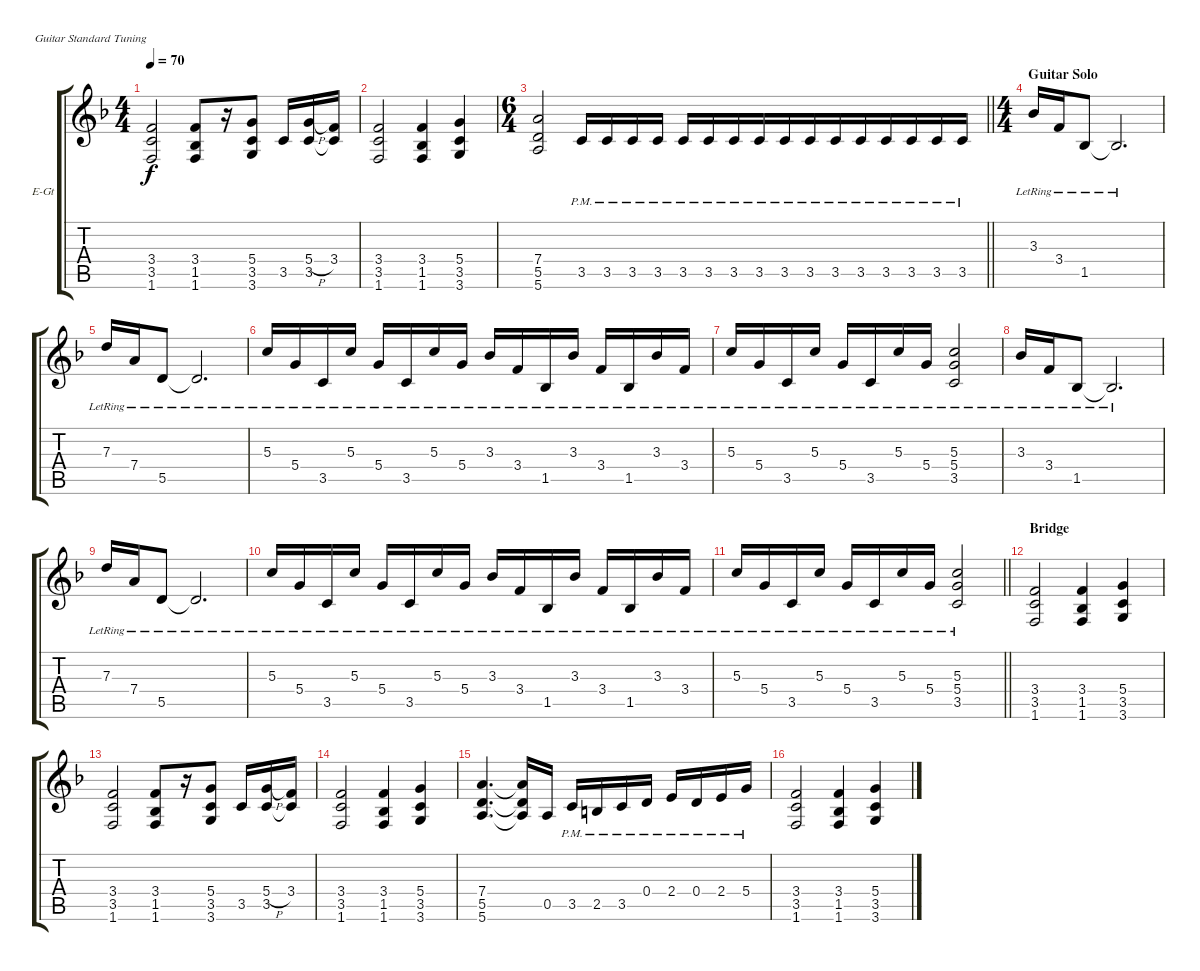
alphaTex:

\bracketExtendMode groupsimilarinstruments
\firstSystemTrackNameOrientation horizontal
\otherSystemsTrackNameOrientation horizontal
\track ("Гитара 3" "E-Gt") {instrument distortionguitar}
\staff {score tabs}
\tuning (E4 B3 G3 D3 A2 E2)
\ts (4 4)
\tempo 70
\clef g2
\ks dminor
(3.4 3.5 1.6).2{dy f} (3.4 1.5 1.6).8 r.16 (5.4 3.5 3.6).8 3.5.16 (5.4{h} 3.5).16 (3.4 3.5{t}).16 |
(3.4 3.5 1.6).2 (3.4 1.5 1.6).4 (5.4 3.5 3.6).4 |
\ts (6 4)
\beaming (8 6 6)
\barLineRight lightlight
(7.4 5.5 5.6).2 3.5{pm}.16 3.5{pm}.16 3.5{pm}.16 3.5{pm}.16 3.5{pm}.16 3.5{pm}.16 3.5{pm}.16 3.5{pm}.16 3.5{pm}.16 3.5{pm}.16 3.5{pm}.16 3.5{pm}.16 3.5{pm}.16 3.5{pm}.16 3.5{pm}.16 3.5{pm}.16 |
\ts (4 4)
\beaming (8 2 2 2 2)
\section ("" "Guitar Solo")
3.3{lr}.16 3.4{lr}.16 1.5{lr}.8 1.5{lr t}.2{d} |
7.3{lr}.16 7.4{lr}.16 5.5{lr}.8 5.5{lr t}.2{d} |
5.3{lr}.16 5.4{lr}.16 3.5{lr}.16 5.3{lr}.16 5.4{lr}.16 3.5{lr}.16 5.3{lr}.16 5.4{lr}.16 3.3{lr}.16 3.4{lr}.16 1.5{lr}.16 3.3{lr}.16 3.4{lr}.16 1.5{lr}.16 3.3{lr}.16 3.4{lr}.16 |
5.3{lr}.16 5.4{lr}.16 3.5{lr}.16 5.3{lr}.16 5.4{lr}.16 3.5{lr}.16 5.3{lr}.16 5.4{lr}.16 (5.3{lr} 5.4{lr} 3.5{lr}).2 |
3.3{lr}.16 3.4{lr}.16 1.5{lr}.8 1.5{lr t}.2{d} |
7.3{lr}.16 7.4{lr}.16 5.5{lr}.8 5.5{lr t}.2{d} |
5.3{lr}.16 5.4{lr}.16 3.5{lr}.16 5.3{lr}.16 5.4{lr}.16 3.5{lr}.16 5.3{lr}.16 5.4{lr}.16 3.3{lr}.16 3.4{lr}.16 1.5{lr}.16 3.3{lr}.16 3.4{lr}.16 1.5{lr}.16 3.3{lr}.16 3.4{lr}.16 |
\barLineRight lightlight
5.3{lr}.16 5.4{lr}.16 3.5{lr}.16 5.3{lr}.16 5.4{lr}.16 3.5{lr}.16 5.3{lr}.16 5.4{lr}.16 (5.3{lr} 5.4{lr} 3.5{lr}).2 |
\section ("" "Bridge")
(3.4 3.5 1.6).2 (3.4 1.5 1.6).4 (5.4 3.5 3.6).4 |
(3.4 3.5 1.6).2 (3.4 1.5 1.6).8 r.16 (5.4 3.5 3.6).8 3.5.16 (5.4{h} 3.5).16 (3.4 3.5{t}).16 |
(3.4 3.5 1.6).2 (3.4 1.5 1.6).4 (5.4 3.5 3.6).4 |
(7.4 5.5 5.6).4{d} (7.4{t} 5.5{t} 5.6{t}).16 0.5.16 3.5{pm}.16 2.5{pm}.16 3.5{pm}.16 0.4{pm}.16 2.4{pm}.16 0.4{pm}.16 2.4{pm}.16 5.4{pm}.16 |
(3.4 3.5 1.6).2 (3.4 1.5 1.6).4 (5.4 3.5 3.6).4
